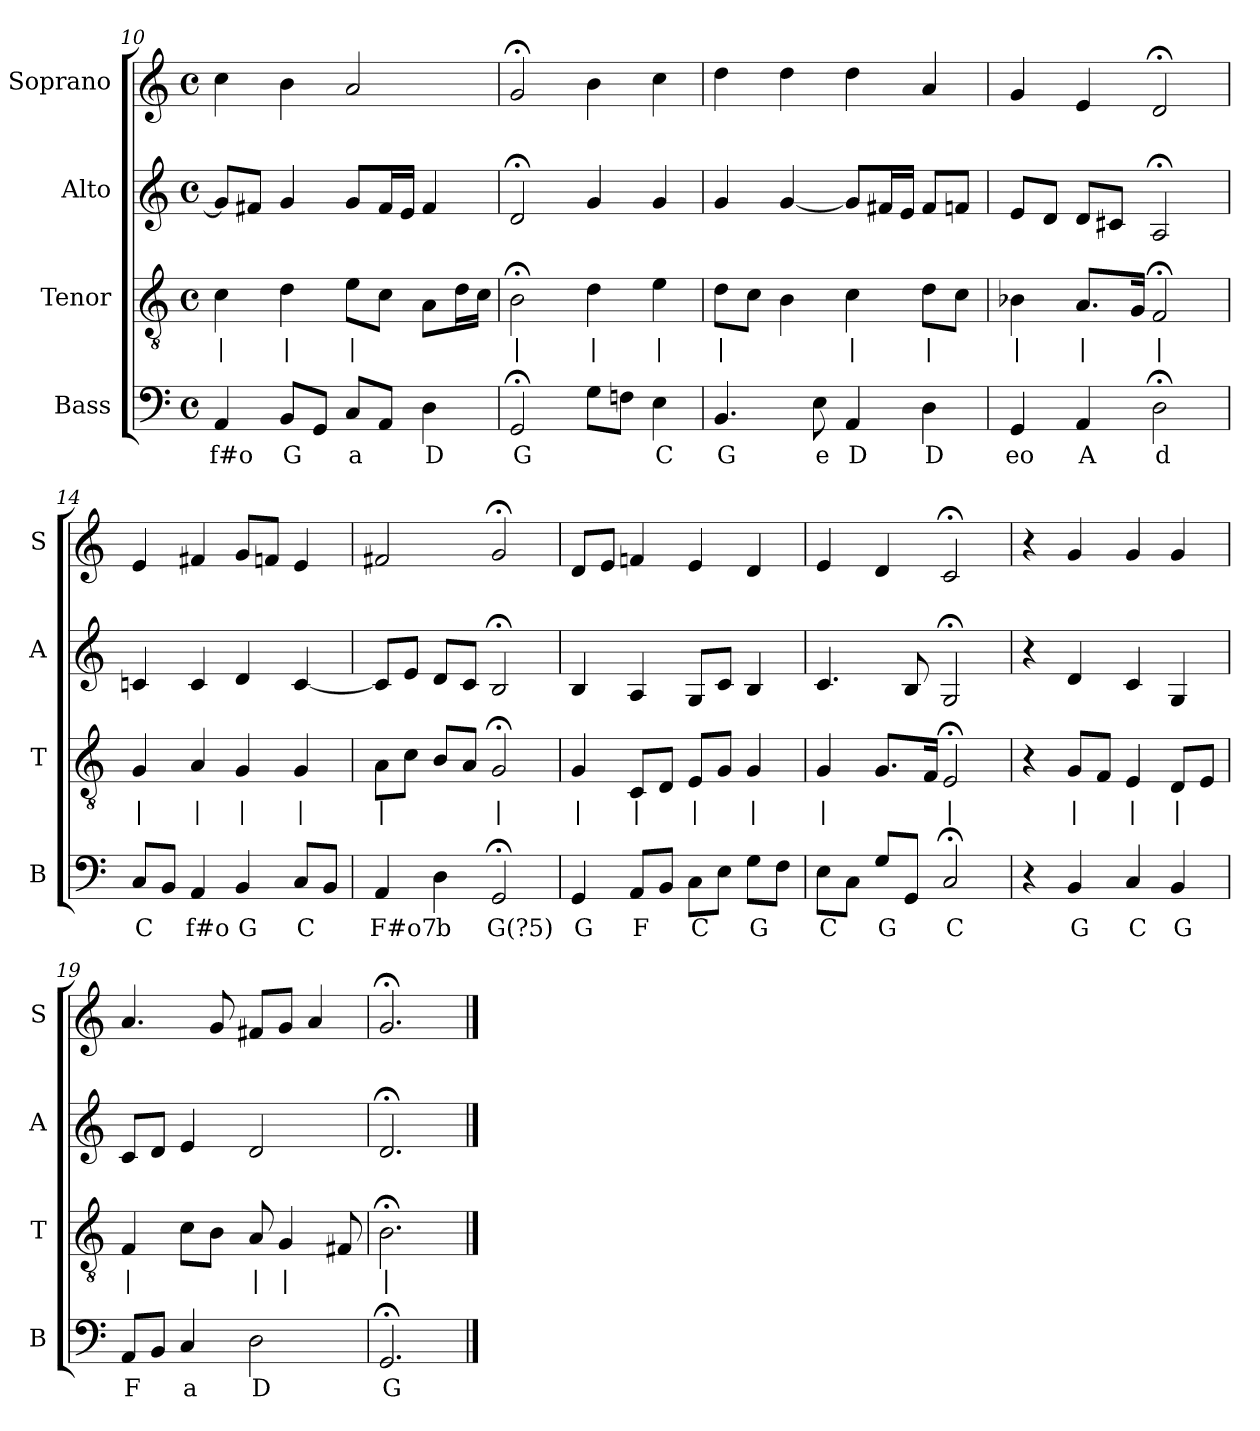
**kern	**text	**kern	**text	**kern	**kern
*part4	*part4	*part3	*part3	*part2	*part1
*staff4	*staff4	*staff3	*staff3	*staff2	*staff1
*I"Bass	*	*I"Tenor	*	*I"Alto	*I"Soprano
*I'B	*	*I'T	*	*I'A	*I'S
*clefF4	*	*clefGv2	*	*clefG2	*clefG2
*k[]	*	*k[]	*	*k[]	*k[]
*G:mix	*	*G:mix	*	*G:mix	*G:mix
*M4/4	*	*M4/4	*	*M4/4	*M4/4
*met(c)	*	*met(c)	*	*met(c)	*met(c)
=10	=10	=10	=10	=10	=10
4AA	f#o	4c	|	8gL]	4cc
.	.	.	.	8f#XJ	.
8BBL	G	4d	|	4g	4b
8GGJ	.	.	.	.	.
8CL	a	8eL	|	8gL	2a
8AAJ	.	8cJ	.	16f#L	.
.	.	.	.	16eJJ	.
4D	D	8AL	.	4f#	.
.	.	16dL	.	.	.
.	.	16cJJ	.	.	.
=11	=11	=11	=11	=11	=11
2GG;<	G	2B;<	|	2d;<	2g;<
8GL	.	4d	|	4g	4b
8FnJ	.	.	.	.	.
4E	C	4e	|	4g	4cc
=12	=12	=12	=12	=12	=12
4.BB	G	8dL	|	4g	4dd
.	.	8cJ	.	.	.
.	.	4B	.	[4g	4dd
8E	e	.	.	.	.
4AA	D	4c	|	8gL]	4dd
.	.	.	.	16f#XL	.
.	.	.	.	16eJJ	.
4D	D	8dL	|	8f#L	4a
.	.	8cJ	.	8fnJ	.
=13	=13	=13	=13	=13	=13
4GG	eo	4B-X	|	8eL	4g
.	.	.	.	8dJ	.
4AA	A	8.AL	|	8dL	4e
.	.	.	.	8c#XJ	.
.	.	16GJk	.	.	.
2D;<	d	2F;<	|	2A;<	2d;<
=14	=14	=14	=14	=14	=14
8CL	C	4G	|	4cn	4e
8BBJ	.	.	.	.	.
4AA	f#o	4A	|	4c	4f#X
4BB	G	4G	|	4d	8gL
.	.	.	.	.	8fnJ
8CL	C	4G	|	[4c	4e
8BBJ	.	.	.	.	.
=15	=15	=15	=15	=15	=15
4AA	F#o7	8AL	|	8cL]	2f#X
.	.	8cJ	.	8eJ	.
4D	b	8BL	.	8dL	.
.	.	8AJ	.	8cJ	.
2GG;<	G(?5)	2G;<	|	2B;<	2g;<
=16	=16	=16	=16	=16	=16
4GG	G	4G	|	4B	8dL
.	.	.	.	.	8eJ
8AAL	F	8CL	|	4A	4fn
8BBJ	.	8DJ	.	.	.
8CL	C	8EL	|	8GL	4e
8EJ	.	8GJ	.	8cJ	.
8GL	G	4G	|	4B	4d
8FJ	.	.	.	.	.
=17	=17	=17	=17	=17	=17
8EL	C	4G	|	4.c	4e
8CJ	.	.	.	.	.
8GL	G	8.GL	.	.	4d
8GGJ	.	.	.	8B	.
.	.	16FJk	.	.	.
2C;<	C	2E;<	|	2G;<	2c;<
=18	=18	=18	=18	=18	=18
4r	.	4r	.	4r	4r
4BB	G	8GL	|	4d	4g
.	.	8FJ	.	.	.
4C	C	4E	|	4c	4g
4BB	G	8DL	|	4G	4g
.	.	8EJ	.	.	.
=19	=19	=19	=19	=19	=19
8AAL	F	4F	|	8cL	4.a
8BBJ	.	.	.	8dJ	.
4C	a	8cL	.	4e	.
.	.	8BJ	.	.	8g
2D	D	8A	|	2d	8f#XL
.	.	4G	|	.	8gJ
.	.	.	.	.	4a
.	.	8F#X	.	.	.
=20	=20	=20	=20	=20	=20
2.GG;<	G	2.B;<	|	2.d;<	2.g;<
==	==	==	==	==	==
*-	*-	*-	*-	*-	*-
